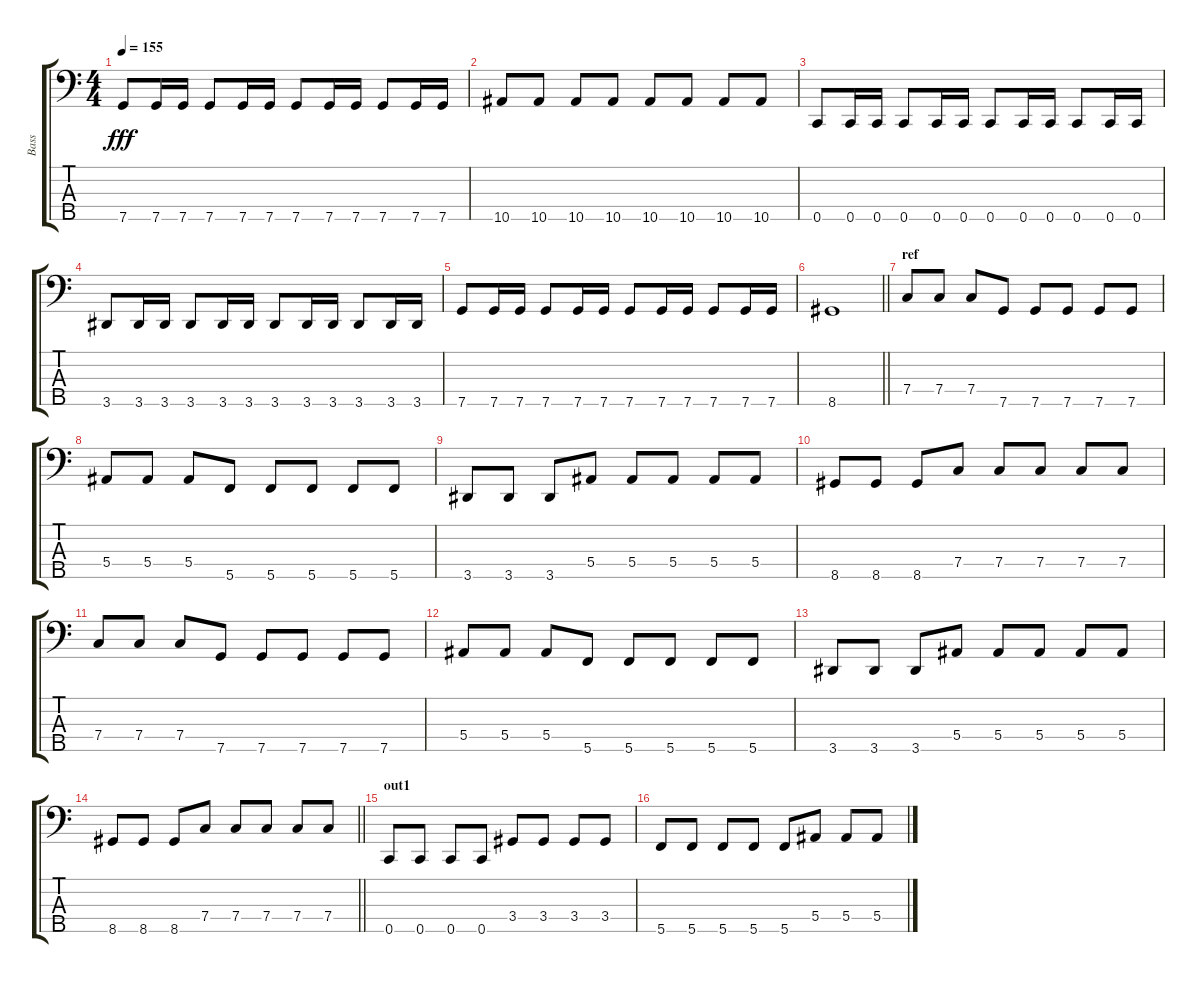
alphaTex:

\track ("Bass" "Bass") {instrument electricbassfinger}
\staff {score tabs}
\tuning (Ab2 Eb2 Bb1 F1 C1) {hide}
\ts (4 4)
\tempo 155
\clef f4
\ks c
7.5.8{dy fff} 7.5.16 7.5.16 7.5.8 7.5.16 7.5.16 7.5.8 7.5.16 7.5.16 7.5.8 7.5.16 7.5.16 |
10.5.8 10.5.8 10.5.8 10.5.8 10.5.8 10.5.8 10.5.8 10.5.8 |
0.5.8 0.5.16 0.5.16 0.5.8 0.5.16 0.5.16 0.5.8 0.5.16 0.5.16 0.5.8 0.5.16 0.5.16 |
3.5.8 3.5.16 3.5.16 3.5.8 3.5.16 3.5.16 3.5.8 3.5.16 3.5.16 3.5.8 3.5.16 3.5.16 |
7.5.8 7.5.16 7.5.16 7.5.8 7.5.16 7.5.16 7.5.8 7.5.16 7.5.16 7.5.8 7.5.16 7.5.16 |
\barLineRight lightlight
8.5.1 |
\section ("" "ref")
7.4.8 7.4.8 7.4.8 7.5.8 7.5.8 7.5.8 7.5.8 7.5.8 |
5.4.8 5.4.8 5.4.8 5.5.8 5.5.8 5.5.8 5.5.8 5.5.8 |
3.5.8 3.5.8 3.5.8 5.4.8 5.4.8 5.4.8 5.4.8 5.4.8 |
8.5.8 8.5.8 8.5.8 7.4.8 7.4.8 7.4.8 7.4.8 7.4.8 |
7.4.8 7.4.8 7.4.8 7.5.8 7.5.8 7.5.8 7.5.8 7.5.8 |
5.4.8 5.4.8 5.4.8 5.5.8 5.5.8 5.5.8 5.5.8 5.5.8 |
3.5.8 3.5.8 3.5.8 5.4.8 5.4.8 5.4.8 5.4.8 5.4.8 |
\barLineRight lightlight
8.5.8 8.5.8 8.5.8 7.4.8 7.4.8 7.4.8 7.4.8 7.4.8 |
\section ("" "out1")
0.5.8 0.5.8 0.5.8 0.5.8 3.4.8 3.4.8 3.4.8 3.4.8 |
5.5.8 5.5.8 5.5.8 5.5.8 5.5.8 5.4.8 5.4.8 5.4.8
